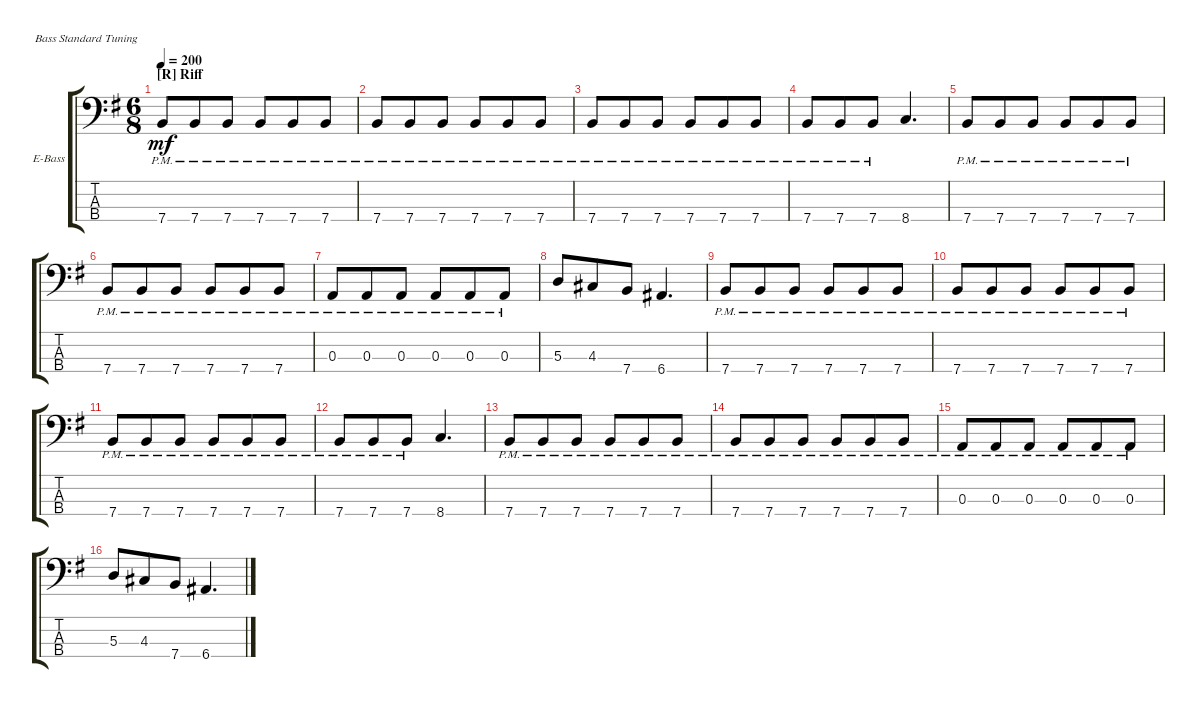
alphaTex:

\bracketExtendMode groupsimilarinstruments
\firstSystemTrackNameOrientation horizontal
\otherSystemsTrackNameOrientation horizontal
\track ("Electric Bass" "E-Bass") {instrument electricbassfinger}
\staff {score tabs}
\tuning (G2 D2 A1 E1)
\ts (6 8)
\section ("R" "Riff")
\tempo 200
\clef f4
\ks eminor
7.4{pm}.8{dy mf} 7.4{pm}.8 7.4{pm}.8 7.4{pm}.8 7.4{pm}.8 7.4{pm}.8 |
7.4{pm}.8 7.4{pm}.8 7.4{pm}.8 7.4{pm}.8 7.4{pm}.8 7.4{pm}.8 |
7.4{pm}.8 7.4{pm}.8 7.4{pm}.8 7.4{pm}.8 7.4{pm}.8 7.4{pm}.8 |
7.4{pm}.8 7.4{pm}.8 7.4{pm}.8 8.4.4{d} |
7.4{pm}.8 7.4{pm}.8 7.4{pm}.8 7.4{pm}.8 7.4{pm}.8 7.4{pm}.8 |
7.4{pm}.8 7.4{pm}.8 7.4{pm}.8 7.4{pm}.8 7.4{pm}.8 7.4{pm}.8 |
0.3{pm}.8 0.3{pm}.8 0.3{pm}.8 0.3{pm}.8 0.3{pm}.8 0.3{pm}.8 |
5.3.8 4.3.8 7.4.8 6.4.4{d} |
7.4{pm}.8 7.4{pm}.8 7.4{pm}.8 7.4{pm}.8 7.4{pm}.8 7.4{pm}.8 |
7.4{pm}.8 7.4{pm}.8 7.4{pm}.8 7.4{pm}.8 7.4{pm}.8 7.4{pm}.8 |
7.4{pm}.8 7.4{pm}.8 7.4{pm}.8 7.4{pm}.8 7.4{pm}.8 7.4{pm}.8 |
7.4{pm}.8 7.4{pm}.8 7.4{pm}.8 8.4.4{d} |
7.4{pm}.8 7.4{pm}.8 7.4{pm}.8 7.4{pm}.8 7.4{pm}.8 7.4{pm}.8 |
7.4{pm}.8 7.4{pm}.8 7.4{pm}.8 7.4{pm}.8 7.4{pm}.8 7.4{pm}.8 |
0.3{pm}.8 0.3{pm}.8 0.3{pm}.8 0.3{pm}.8 0.3{pm}.8 0.3{pm}.8 |
5.3.8 4.3.8 7.4.8 6.4.4{d}
